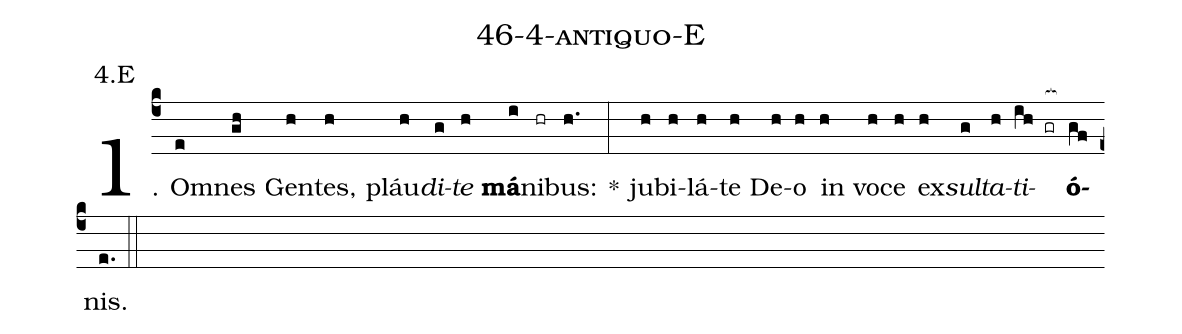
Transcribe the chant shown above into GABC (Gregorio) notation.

name: 46-4-antiquo-E;
annotation: 4.E;
%%
(c4)1. Om(e)nes(gh) Gen(h)tes,(h) pláu(h)<i>di</i>(g)<i>te</i>(h) <b>má</b>(i)ni(hr)bus:(h.) *(:) ju(h)bi(h)lá(h)te(h) De(h)o(h) in(h) vo(h)ce(h) ex(h)<i>sul</i>(g)<i>ta</i>(h)<i>ti</i>(ih gr[ocb:1{])<b>ó</b>(gf[ocb:0}])nis.(e.) (::)
